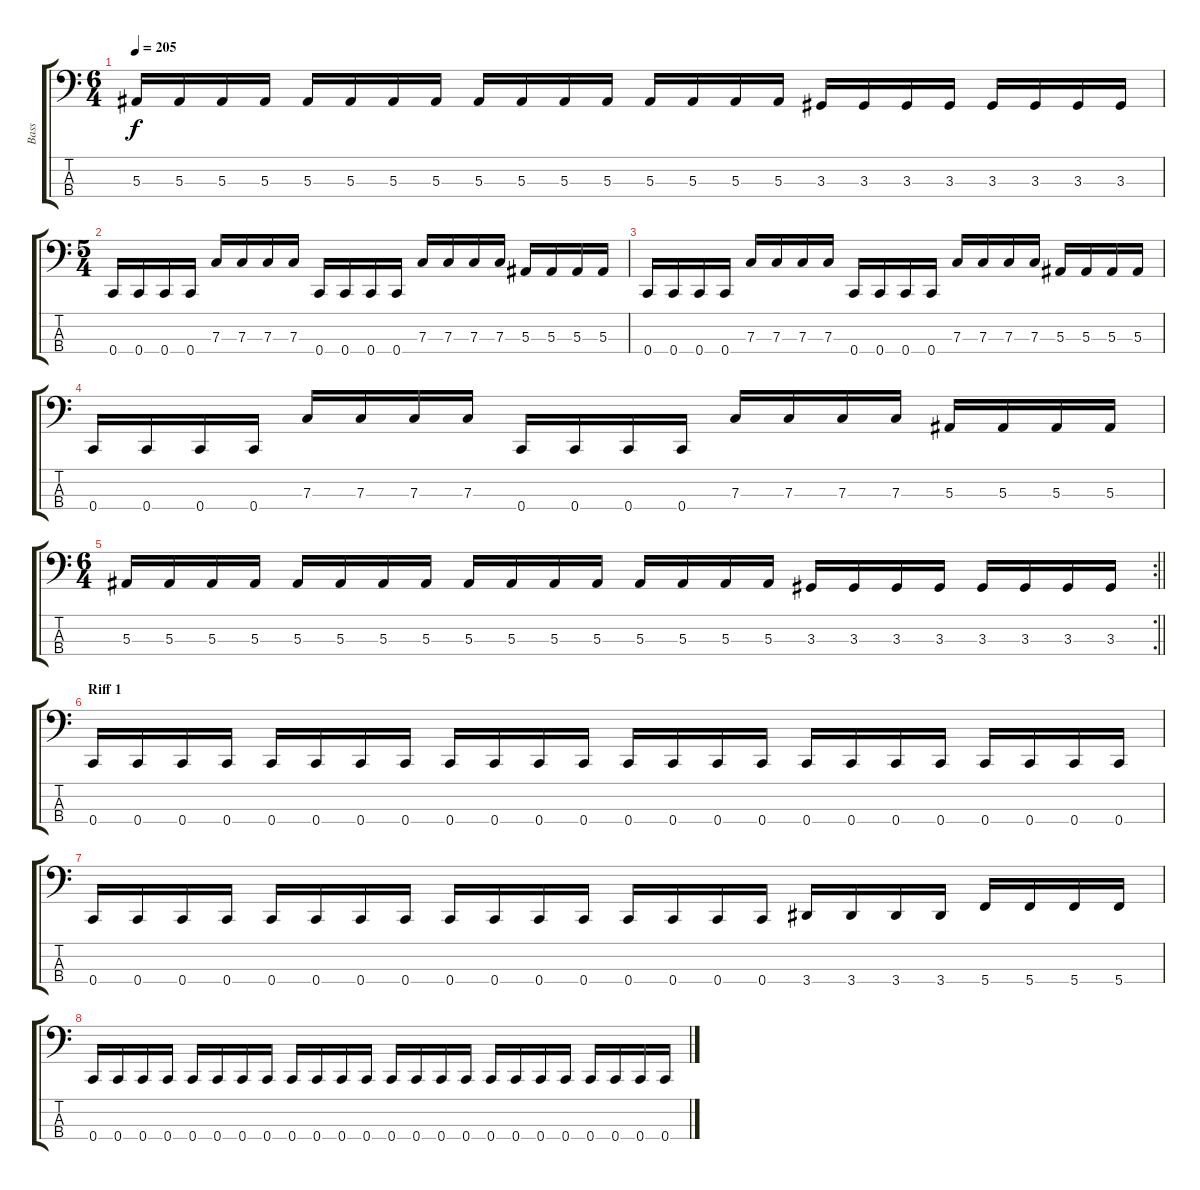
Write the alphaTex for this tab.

\track ("Bass" "Bass") {instrument electricbasspick}
\staff {score tabs}
\tuning (Eb2 Bb1 F1 C1) {hide}
\ts (6 4)
\tempo 205
\clef f4
\ks c
5.3.16{dy f} 5.3.16 5.3.16 5.3.16 5.3.16 5.3.16 5.3.16 5.3.16 5.3.16 5.3.16 5.3.16 5.3.16 5.3.16 5.3.16 5.3.16 5.3.16 3.3.16 3.3.16 3.3.16 3.3.16 3.3.16 3.3.16 3.3.16 3.3.16 |
\ts (5 4)
0.4.16 0.4.16 0.4.16 0.4.16 7.3.16 7.3.16 7.3.16 7.3.16 0.4.16 0.4.16 0.4.16 0.4.16 7.3.16 7.3.16 7.3.16 7.3.16 5.3.16 5.3.16 5.3.16 5.3.16 |
0.4.16 0.4.16 0.4.16 0.4.16 7.3.16 7.3.16 7.3.16 7.3.16 0.4.16 0.4.16 0.4.16 0.4.16 7.3.16 7.3.16 7.3.16 7.3.16 5.3.16 5.3.16 5.3.16 5.3.16 |
0.4.16 0.4.16 0.4.16 0.4.16 7.3.16 7.3.16 7.3.16 7.3.16 0.4.16 0.4.16 0.4.16 0.4.16 7.3.16 7.3.16 7.3.16 7.3.16 5.3.16 5.3.16 5.3.16 5.3.16 |
\rc 2
\ts (6 4)
\barLineRight lightlight
5.3.16 5.3.16 5.3.16 5.3.16 5.3.16 5.3.16 5.3.16 5.3.16 5.3.16 5.3.16 5.3.16 5.3.16 5.3.16 5.3.16 5.3.16 5.3.16 3.3.16 3.3.16 3.3.16 3.3.16 3.3.16 3.3.16 3.3.16 3.3.16 |
\section ("" "Riff 1")
0.4.16 0.4.16 0.4.16 0.4.16 0.4.16 0.4.16 0.4.16 0.4.16 0.4.16 0.4.16 0.4.16 0.4.16 0.4.16 0.4.16 0.4.16 0.4.16 0.4.16 0.4.16 0.4.16 0.4.16 0.4.16 0.4.16 0.4.16 0.4.16 |
0.4.16 0.4.16 0.4.16 0.4.16 0.4.16 0.4.16 0.4.16 0.4.16 0.4.16 0.4.16 0.4.16 0.4.16 0.4.16 0.4.16 0.4.16 0.4.16 3.4.16 3.4.16 3.4.16 3.4.16 5.4.16 5.4.16 5.4.16 5.4.16 |
0.4.16 0.4.16 0.4.16 0.4.16 0.4.16 0.4.16 0.4.16 0.4.16 0.4.16 0.4.16 0.4.16 0.4.16 0.4.16 0.4.16 0.4.16 0.4.16 0.4.16 0.4.16 0.4.16 0.4.16 0.4.16 0.4.16 0.4.16 0.4.16
